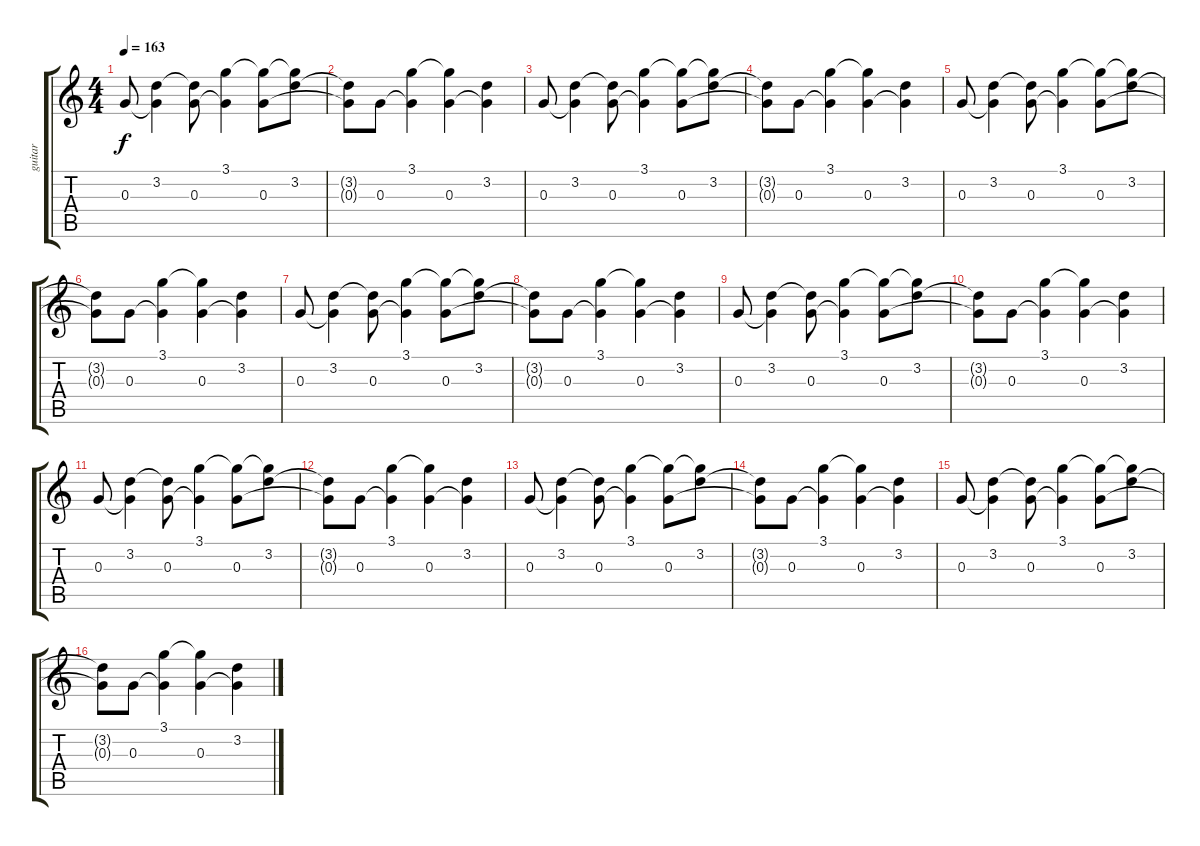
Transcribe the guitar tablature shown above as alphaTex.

\track ("guitar" "guitar") {instrument overdrivenguitar}
\staff {score tabs}
\tuning (E4 B3 G3 D3 A2 E2) {hide}
\ts (4 4)
\tempo 163
\clef g2
\ks c
0.3.8{dy f instrument overdrivenguitar} (3.2 0.3{t}).4 (3.2{t} 0.3).8 (3.1 0.3{t}).4 (3.1{t} 0.3).8 (3.1{t} 3.2).8 |
(3.2{t} 0.3{t}).8 0.3.8 (3.1 0.3{t}).4 (3.1{t} 0.3).4 (3.2 0.3{t}).4 |
0.3.8 (3.2 0.3{t}).4 (3.2{t} 0.3).8 (3.1 0.3{t}).4 (3.1{t} 0.3).8 (3.1{t} 3.2).8 |
(3.2{t} 0.3{t}).8 0.3.8 (3.1 0.3{t}).4 (3.1{t} 0.3).4 (3.2 0.3{t}).4 |
0.3.8 (3.2 0.3{t}).4 (3.2{t} 0.3).8 (3.1 0.3{t}).4 (3.1{t} 0.3).8 (3.1{t} 3.2).8 |
(3.2{t} 0.3{t}).8 0.3.8 (3.1 0.3{t}).4 (3.1{t} 0.3).4 (3.2 0.3{t}).4 |
0.3.8 (3.2 0.3{t}).4 (3.2{t} 0.3).8 (3.1 0.3{t}).4 (3.1{t} 0.3).8 (3.1{t} 3.2).8 |
(3.2{t} 0.3{t}).8 0.3.8 (3.1 0.3{t}).4 (3.1{t} 0.3).4 (3.2 0.3{t}).4 |
0.3.8 (3.2 0.3{t}).4 (3.2{t} 0.3).8 (3.1 0.3{t}).4 (3.1{t} 0.3).8 (3.1{t} 3.2).8 |
(3.2{t} 0.3{t}).8 0.3.8 (3.1 0.3{t}).4 (3.1{t} 0.3).4 (3.2 0.3{t}).4 |
0.3.8 (3.2 0.3{t}).4 (3.2{t} 0.3).8 (3.1 0.3{t}).4 (3.1{t} 0.3).8 (3.1{t} 3.2).8 |
(3.2{t} 0.3{t}).8 0.3.8 (3.1 0.3{t}).4 (3.1{t} 0.3).4 (3.2 0.3{t}).4 |
0.3.8 (3.2 0.3{t}).4 (3.2{t} 0.3).8 (3.1 0.3{t}).4 (3.1{t} 0.3).8 (3.1{t} 3.2).8 |
(3.2{t} 0.3{t}).8 0.3.8 (3.1 0.3{t}).4 (3.1{t} 0.3).4 (3.2 0.3{t}).4 |
0.3.8 (3.2 0.3{t}).4 (3.2{t} 0.3).8 (3.1 0.3{t}).4 (3.1{t} 0.3).8 (3.1{t} 3.2).8 |
(3.2{t} 0.3{t}).8 0.3.8 (3.1 0.3{t}).4 (3.1{t} 0.3).4 (3.2 0.3{t}).4
